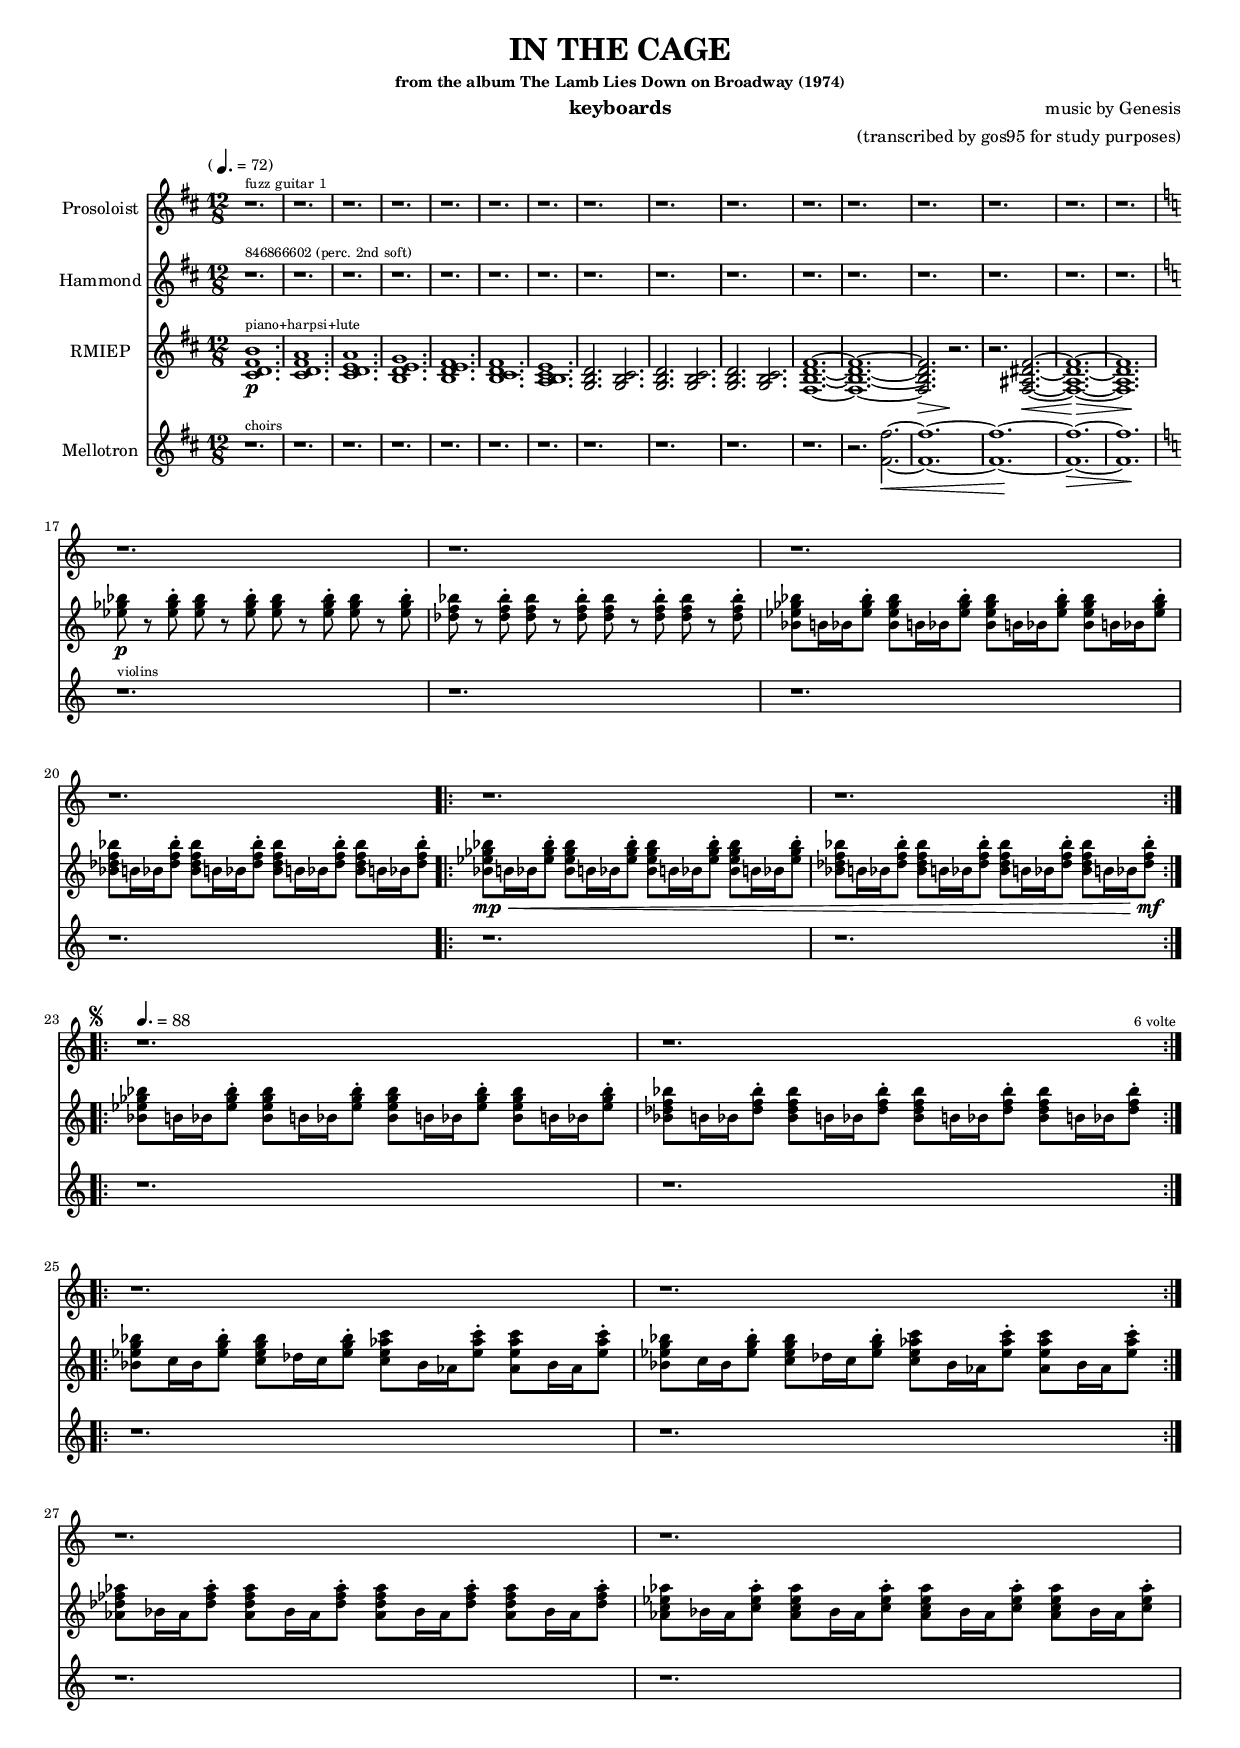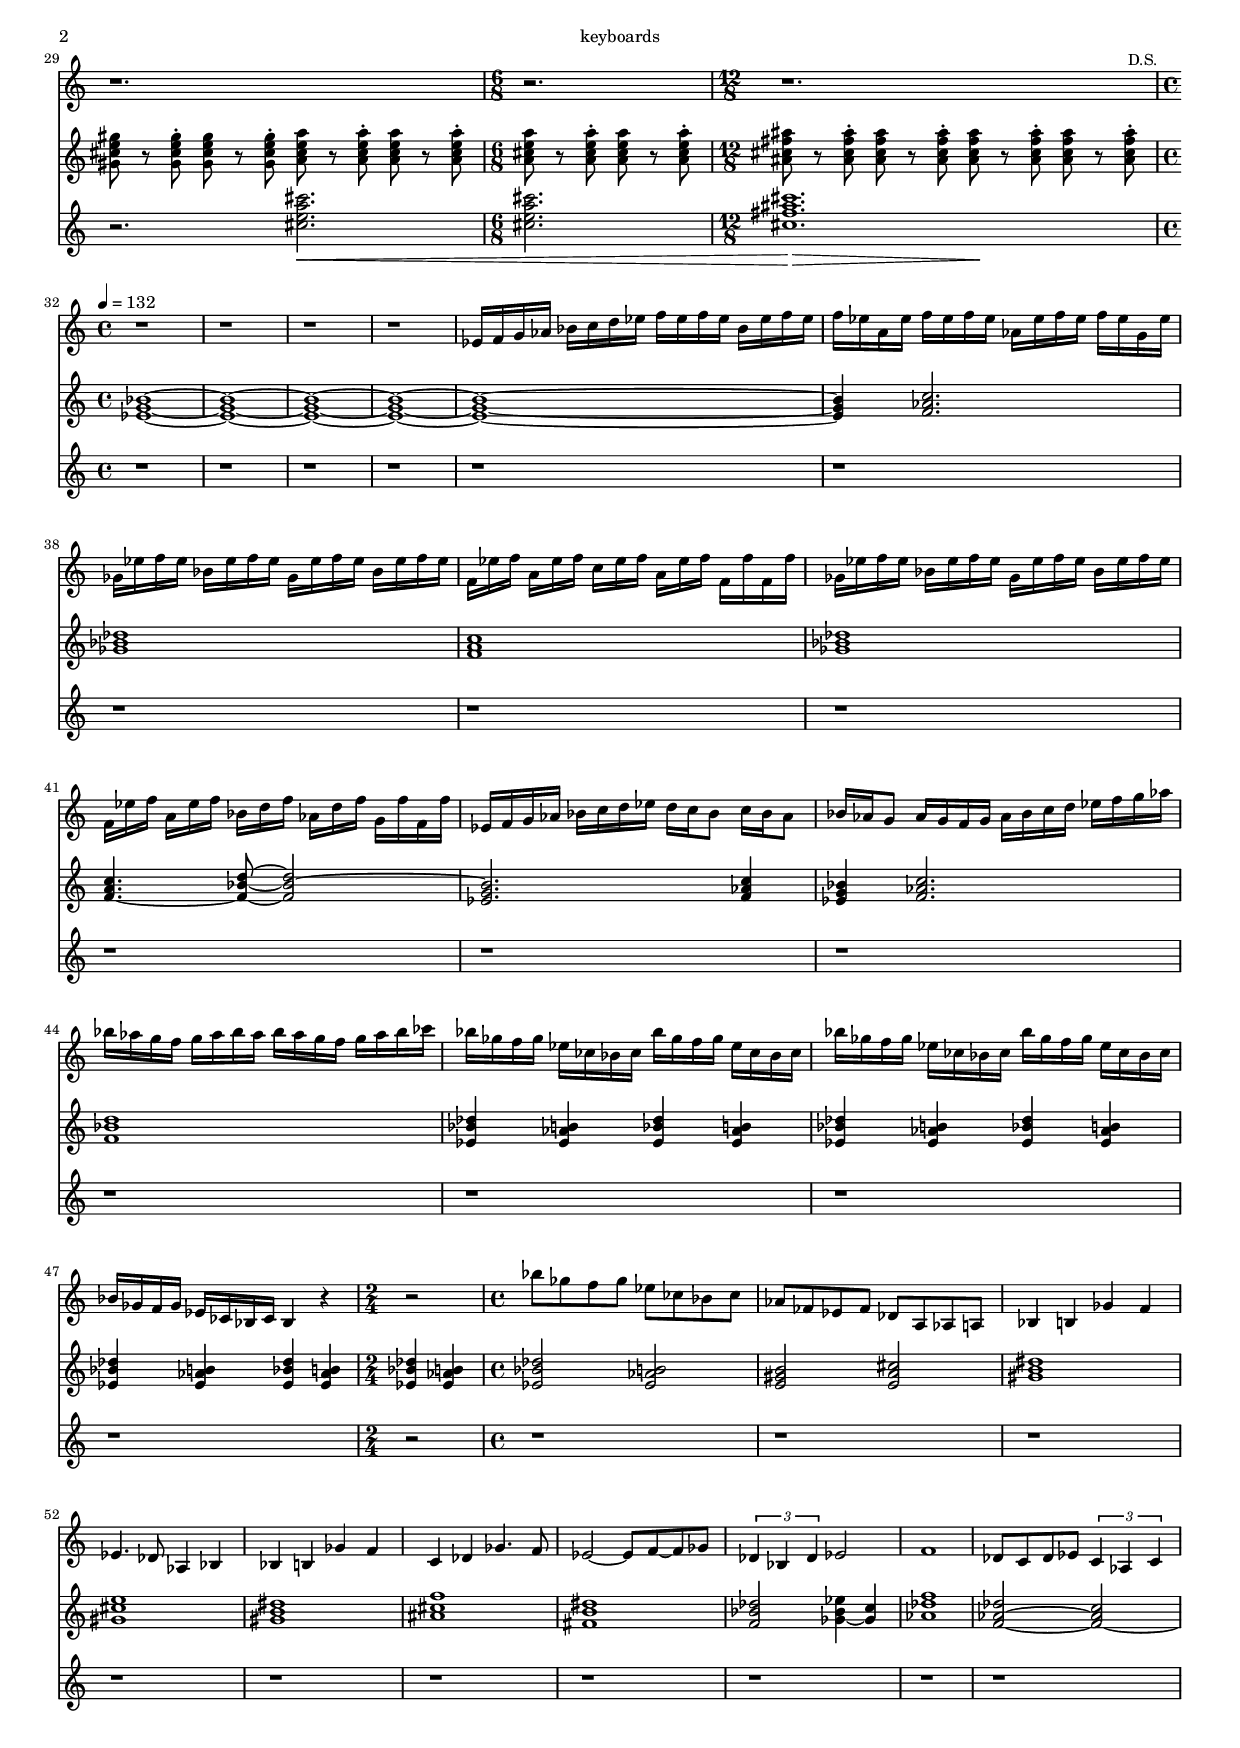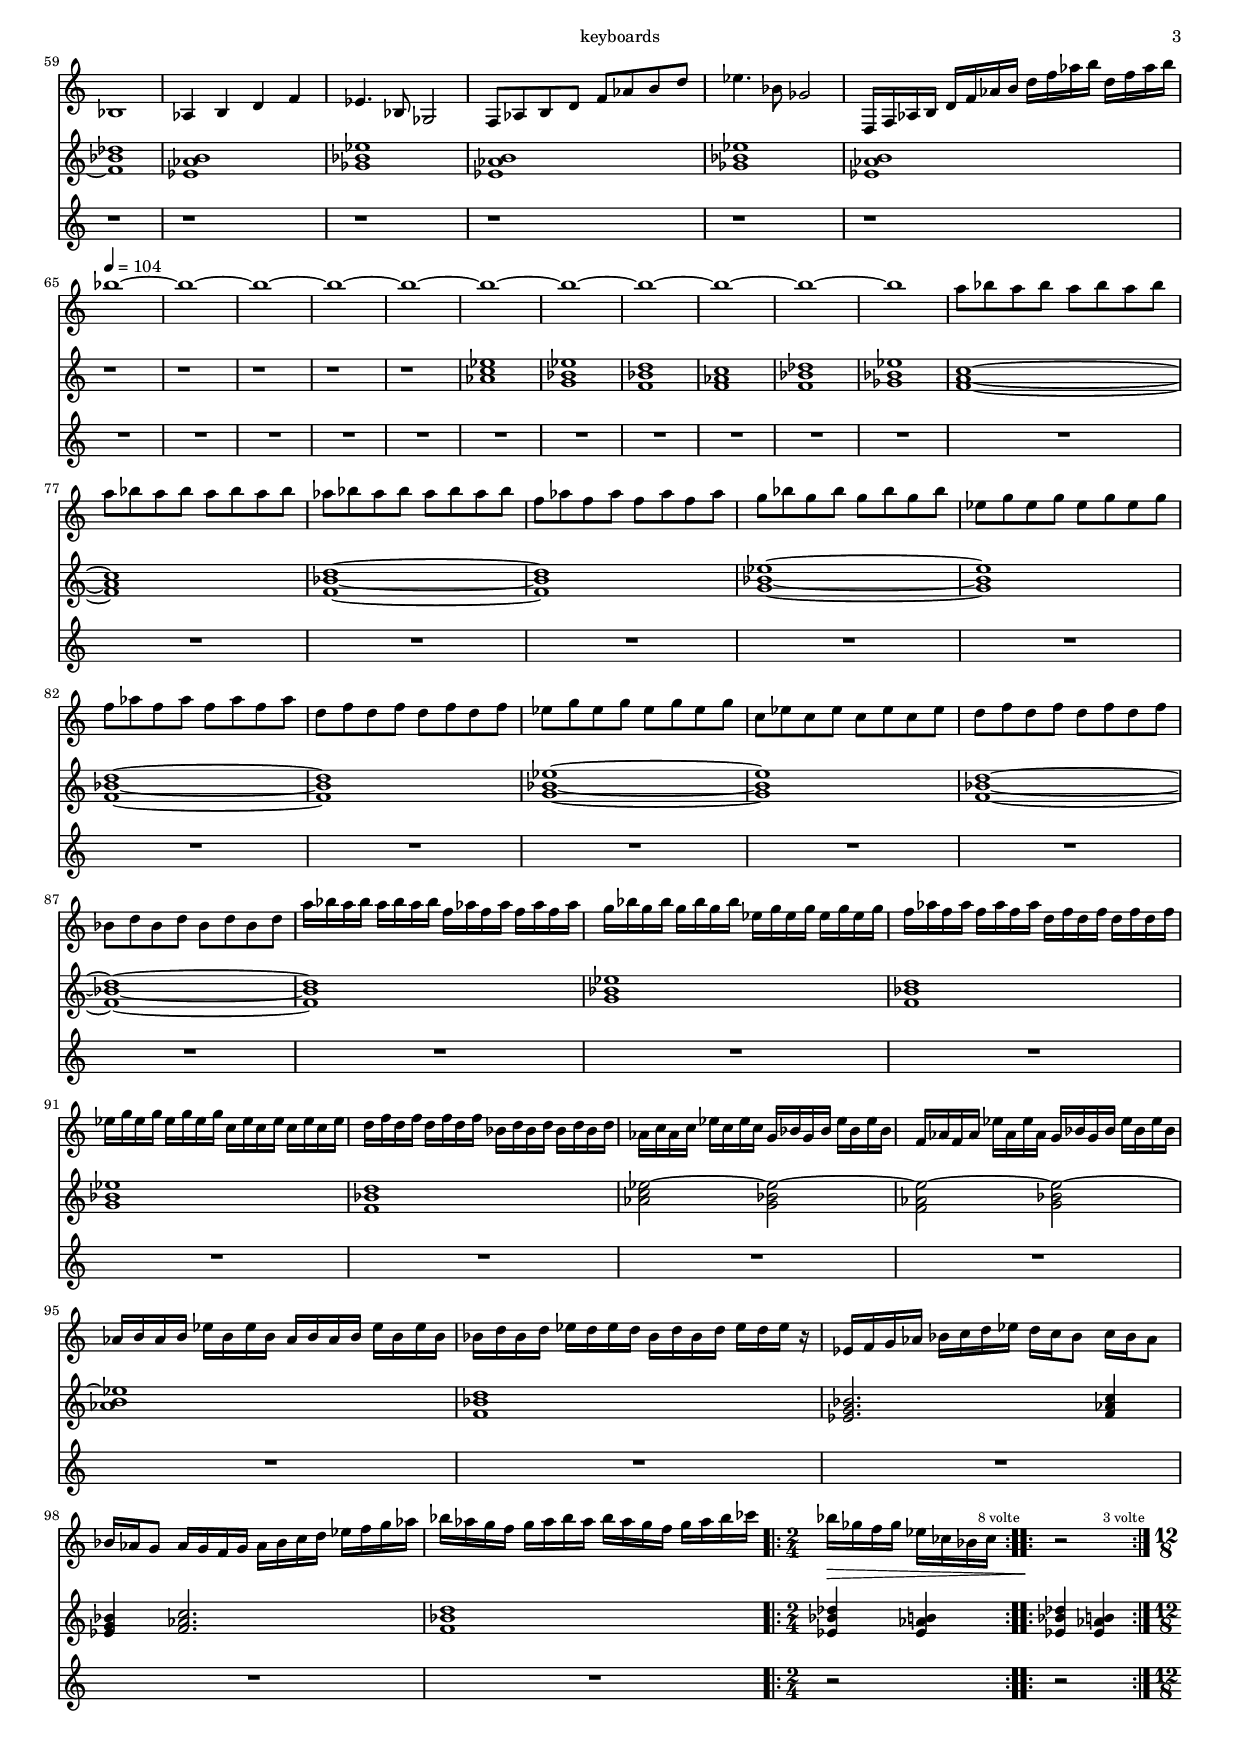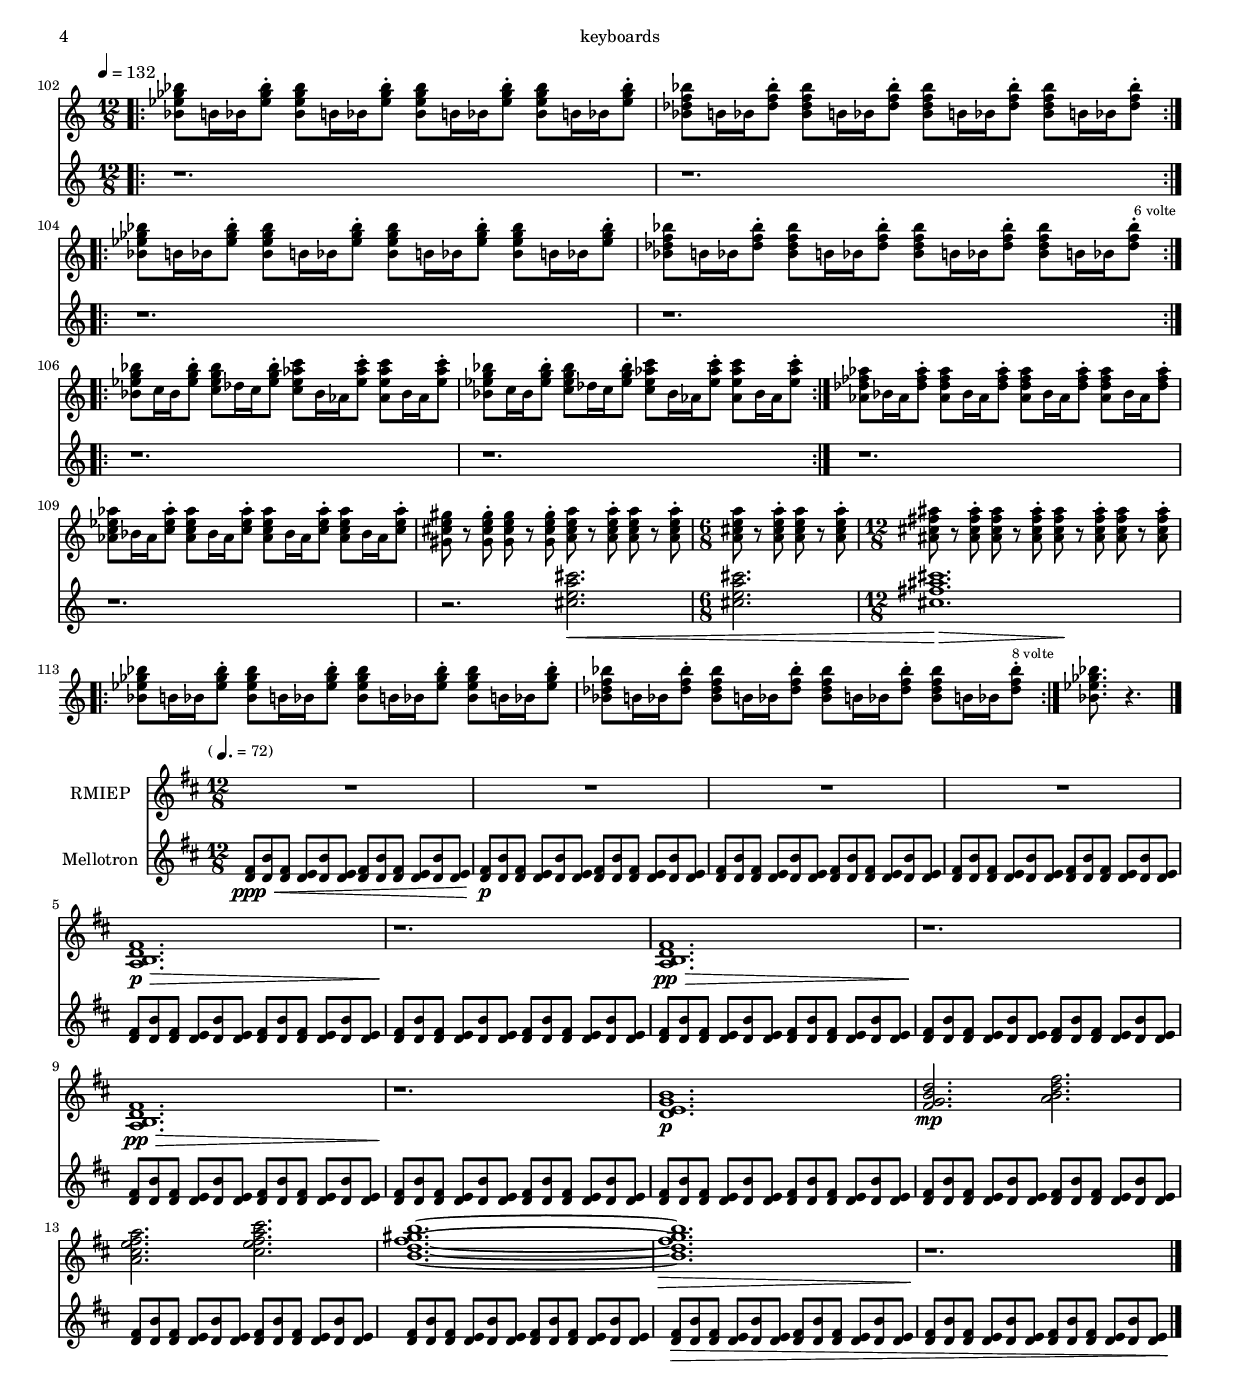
% ===========================================================================================================
% in-the-cage.ly
%  _____ _        ___            _       ___ _    _      ___   __ _____ _         ___                 _    
% |_   _| |_  ___| _ ) __ _ _ _ | |__ __/ __(_)__| |___ / _ \ / _|_   _| |_  ___ / __|___ _ _  ___ __(_)___
%   | | | ' \/ -_) _ \/ _` | ' \| / /(_-<__ \ / _` / -_) (_) |  _| | | | ' \/ -_) (_ / -_) ' \/ -_|_-< (_-<
%   |_| |_||_\___|___/\__,_|_||_|_\_\/__/___/_\__,_\___|\___/|_|   |_| |_||_\___|\___\___|_||_\___/__/_/__/
%                                                                                                          
% Copyright (c) 2018 Alessandro Fraschetti (mail: gos95@gommagomma.net)
%
% Permission is hereby granted, free of charge, to any person obtaining a copy
% of this software and associated documentation files (the "Software"), to deal
% in the Software without restriction, including without limitation the rights
% to use, copy, modify, merge, publish, distribute, sublicense, and/or sell
% copies of the Software, and to permit persons to whom the Software is
% furnished to do so, subject to the following conditions:
% 
% The above copyright notice and this permission notice shall be included in all
% copies or substantial portions of the Software.
% 
% THE SOFTWARE IS PROVIDED "AS IS", WITHOUT WARRANTY OF ANY KIND, EXPRESS OR
% IMPLIED, INCLUDING BUT NOT LIMITED TO THE WARRANTIES OF MERCHANTABILITY,
% FITNESS FOR A PARTICULAR PURPOSE AND NONINFRINGEMENT. IN NO EVENT SHALL THE
% AUTHORS OR COPYRIGHT HOLDERS BE LIABLE FOR ANY CLAIM, DAMAGES OR OTHER
% LIABILITY, WHETHER IN AN ACTION OF CONTRACT, TORT OR OTHERWISE, ARISING FROM,
% OUT OF OR IN CONNECTION WITH THE SOFTWARE OR THE USE OR OTHER DEALINGS IN THE
% SOFTWARE.
% ===========================================================================================================


\version "2.12.3"
#(ly:set-option 'delete-intermediate-files #t)
#(set-global-staff-size 15)


% ===========================================================================================================
% ------------------------------------------  S E C T I O N S  ----------------------------------------------
% ===========================================================================================================

% -----------------------------------------------------------------------------------------------------------
% --  INTRO  ------------------------------------------------------------------------------------------------
% -----------------------------------------------------------------------------------------------------------
rmiIntro = \relative c' {
    <cis d fis b>1. ^\markup { \tiny { "piano+harpsi+lute" } } \p
	<cis d fis a>1.
	<cis d e a>1.
	<b d e g>1.
	<b d e fis>1.
	<b cis d fis>1.
	<a b cis e>1.
	<g b d>2.	<g b cis>2.
	<g b d>2.	<g b cis>2.
	<g b d>2.	<g b cis>2.
	<fis b d fis>1.~
	<fis b d fis>1.~ \override Hairpin.to-barline = ##f
	<fis b d fis>2. \> r2. \!
	r2. <fis ais dis fis>2.~ \<
	<fis ais dis fis>1.~ \>
	<fis ais dis fis>1. \!
	\override Hairpin.to-barline = ##t
}
mellotronIntro = \relative c' {
    r1. ^\markup { \tiny {choirs} } r1. r1. r1. r1. r1. r1. r1. r1. r1. r1. \override Hairpin.to-barline = ##f
	r2. <fis fis'>2.~ \<
	<fis fis'>1.~ <fis fis'>1.~ \! <fis fis'>1.~ \>
	<fis fis'>1. \!
	\override Hairpin.to-barline = ##t
}
% -----------------------------------------------------------------------------------------------------------
% --  PONTE INTRO  ------------------------------------------------------------------------------------------
% -----------------------------------------------------------------------------------------------------------
hammondTemaPonteIntro = \relative c'' {
    <ees ges bes>8\p r8 <ees ges bes>8\staccato
	<ees ges bes>8 r8 <ees ges bes>8\staccato
	<ees ges bes>8 r8 <ees ges bes>8\staccato
	<ees ges bes>8 r8 <ees ges bes>8\staccato

	<des f bes>8 r8 <des f bes>8\staccato
	<des f bes>8 r8 <des f bes>8\staccato
	<des f bes>8 r8 <des f bes>8\staccato
	<des f bes>8 r8 <des f bes>8\staccato
}
hammondTemaACresc = \relative c'' {
    <bes ees ges bes>8 \mp \< b16 bes16 <ees ges bes>8\staccato
	<bes ees ges bes>8 b16 bes16 <ees ges bes>8\staccato
	<bes ees ges bes>8 b16 bes16 <ees ges bes>8\staccato
	<bes ees ges bes>8 b16 bes16 <ees ges bes>8\staccato

	<bes des f bes>8 b16 bes16 <des f bes>8\staccato
	<bes des f bes>8 b16 bes16 <des f bes>8\staccato
	<bes des f bes>8 b16 bes16 <des f bes>8\staccato
	<bes des f bes>8 b16 bes16 <des f bes>8\staccato \mf
}
% -----------------------------------------------------------------------------------------------------------
% --  TEMA  -------------------------------------------------------------------------------------------------
% -----------------------------------------------------------------------------------------------------------
hammondTemaA = \relative c'' {
    <bes ees ges bes>8 b16 bes16 <ees ges bes>8\staccato
	<bes ees ges bes>8 b16 bes16 <ees ges bes>8\staccato
	<bes ees ges bes>8 b16 bes16 <ees ges bes>8\staccato
	<bes ees ges bes>8 b16 bes16 <ees ges bes>8\staccato

	<bes des f bes>8 b16 bes16 <des f bes>8\staccato
	<bes des f bes>8 b16 bes16 <des f bes>8\staccato
	<bes des f bes>8 b16 bes16 <des f bes>8\staccato
	<bes des f bes>8 b16 bes16 <des f bes>8\staccato
}
hammondTemaB = \relative c'' {
    <bes ees g bes>8 c16 bes16 <ees g bes>8\staccato
	<c ees g bes>8 des16 c16 <ees g bes>8\staccato
	<c ees aes c>8 bes16 aes16 <ees' aes c>8\staccato
	<aes, ees' aes c>8 bes16 aes16 <ees' aes c>8\staccato

    <bes ees g bes>8 c16 bes16 <ees g bes>8\staccato
	<c ees g bes>8 des16 c16 <ees g bes>8\staccato
	<c ees aes c>8 bes16 aes16 <ees' aes c>8\staccato
	<aes, ees' aes c>8 bes16 aes16 <ees' aes c>8\staccato
}
hammondTemaC = \relative c'' {
    <aes des fes aes>8 bes16 aes16 <des fes aes>8\staccato
	<aes des fes aes>8 bes16 aes16 <des fes aes>8\staccato
	<aes des fes aes>8 bes16 aes16 <des fes aes>8\staccato
	<aes des fes aes>8 bes16 aes16 <des fes aes>8\staccato

    <aes c ees aes>8 bes16 aes16 <c ees aes>8\staccato
	<aes c ees aes>8 bes16 aes16 <c ees aes>8\staccato
	<aes c ees aes>8 bes16 aes16 <c ees aes>8\staccato
	<aes c ees aes>8 bes16 aes16 <c ees aes>8\staccato
}

hammondTemaD = \relative c'' {
    <gis cis e gis>8 r8 <gis cis e gis>8\staccato
	<gis cis e gis>8 r8 <gis cis e gis>8\staccato

	<a cis e a>8 r8 <a cis e a>8\staccato
	<a cis e a>8 r8 <a cis e a>8\staccato
}
hammondTemaE = \relative c'' {
	<a cis e a>8 r8 <a cis e a>8\staccato
	<a cis e a>8 r8 <a cis e a>8\staccato
}
hammondTemaF = \relative c'' {
    <ais cis fis ais>8 r8 <ais cis fis ais>8\staccato
	<ais cis fis ais>8 r8 <ais cis fis ais>8\staccato
	<ais cis fis ais>8 r8 <ais cis fis ais>8\staccato
	<ais cis fis ais>8 r8 <ais cis fis ais>8\staccato
}
mellotronTemaD = \relative c'' {
    r2. \override Hairpin.to-barline = ##f
    <cis e a cis>2. \<
}
mellotronTemaE = \relative c'' {
	<cis e a cis>2.
}
mellotronTemaF = \relative c'' {
	<< <cis fis ais cis>1. { s4 \> s s s\! } >>
	\override Hairpin.to-barline = ##t
}
% -----------------------------------------------------------------------------------------------------------
% --  SOLO  -------------------------------------------------------------------------------------------------
% -----------------------------------------------------------------------------------------------------------
prosoloistSolo = \relative c' {
    ees16 f g aes				bes c d ees				f ees f ees					bes ees f ees
	f ees a, ees'				f ees f ees				aes, ees' f ees				f ees g, ees'
	ges, ees' f ees				bes ees f ees			ges, ees' f ees				bes ees f ees
	f,[ ees' f]		a,[ ees' f]		c[ ees f]			   a,[ ees' f]				f, f' f, f'
	ges, ees' f ees				bes ees f ees			ges, ees' f ees				bes ees f ees
	f,[ ees' f]		a,[ ees' f]		bes,[ d f]			   aes,[ d f]				g, f' f, f'

	ees, f g aes				bes c d ees				d c bes8					c16 bes aes8
	bes16 aes g8				aes16 g f g				aes bes	c d					ees f g aes
	bes aes g f					g aes bes aes			bes aes g f					g aes bes ces

	bes ges f ges				ees ces bes ces			bes' ges f ges				ees ces bes ces
	bes' ges f ges				ees ces bes ces			bes' ges f ges				ees ces bes ces
	bes ges f ges				ees ces bes ces			bes4						r4

	\time 2/4
	r2
	\time 4/4

	bes''8 ges f ges									ees ces bes ces			
	aes fes ees fes										des a aes a

	bes4 						b 						ges' 						f				
	ees4.       					    des8			aes4 						bes
	bes4 						b 						ges' 						f
	c 							des						ges4.								f8
	ees2~												ees8 f~ 					f ges
	\times 2/3 {des4 bes des}							ees2
	f1
	des8 c						des ees					\times 2/3 {c4 aes c}
	bes1

	aes4						b						d							f
	ees4.								bes8			ges2

	f8 aes						b d						f aes						b d
	ees4.								bes8			ges2

	d,16 f aes b					d f aes b				d f aes b					d, f aes b
}
prosoloistSoloB = \relative c''' {
    bes1~
	bes1~
	bes1~
	bes1~
	bes1~

	bes1~
	bes1~
	bes1~
	bes1~
	bes1~
	bes1

	a8 bes a bes			a bes a bes
	a bes a bes				a bes a bes

	aes bes aes bes			aes bes aes bes
	f aes f aes				f aes f aes

	g bes g bes				g bes g bes
	ees, g ees g			ees g ees g

	f aes f aes				f aes f aes
	d, f d f				d f d f

	ees g ees g				ees g ees g
	c, ees c ees			c ees c ees

	d f d f					d f d f
	bes, d bes d			bes d bes d


	a'16 bes a bes			a bes a bes					f aes f aes				f aes f aes
	g bes g bes				g bes g bes					ees, g ees g			ees g ees g
	f aes f aes				f aes f aes					d, f d f				d f d f
	ees g ees g				ees g ees g					c, ees c ees			c ees c ees
	d f d f					d f d f						bes, d bes d			bes d bes d

	aes c aes c				ees c ees c					g bes g bes				ees bes ees bes
	f aes f aes				ees' aes, ees' aes,			g bes g bes				ees bes ees bes
	
	aes b aes b				ees b ees b					aes b aes b				ees b ees b
	bes d bes d				ees d ees d					bes d bes d				ees d ees r


	ees, f g aes				bes c d ees				d c bes8					c16 bes aes8
	bes16 aes g8				aes16 g f g				aes bes	c d					ees f g aes
	bes aes g f					g aes bes aes			bes aes g f					g aes bes ces

	\time 2/4
	bes \> ges f ges				ees ces bes ces
	r2 \!
}
hammondSolo = \relative c' {
    <ees g bes>1~
	<ees g bes>4 <f aes c>2.
	<ges bes des>1
	<f a c>1
	<ges bes des>1
	<f a c>4.~ <f bes d>8~ <f bes d>2~

	<ees g bes>2.		<f aes c>4
	<ees g bes>4		<f aes c>2.
	<f bes d>1

	<ees bes' des>4		<ees aes b>4	<ees bes' des>4		<ees aes b>4
	<ees bes' des>4		<ees aes b>4	<ees bes' des>4		<ees aes b>4
	<ees bes' des>4		<ees aes b>4	<ees bes' des>4		<ees aes b>4

	\time 2/4
	<ees bes' des>4		<ees aes b>4
	\time 4/4

	<ees bes' des>2		<ees aes b>2
	<e gis b>2			<e a cis>2

	<gis b dis>1
	<gis cis e>1
    <gis b dis>1
	<ais cis f>1
	<fis b dis>1
	<f bes des>2		<ges bes ees>4~  <ges c>4
	<aes des f>1

	<f aes des>2~		<f aes c>2~
    <f bes des>1

	<ees aes b>1
	<ges bes ees>1

	<ees aes b>1
	<ges bes ees>1

	<ees aes b>1
}
hammondSoloB = \relative c'' {
    r1 r1 r1 r1 r1

	<aes c ees>1
	<g bes ees>1
	<f bes d>1

	<f aes c>1
	<f bes des>1
	<ges bes ees>1

	<f a c>1~
	<f a c>1

	<f bes d>1~
	<f bes d>1
	<g bes ees>1~
	<g bes ees>1

	<f bes d>1~
	<f bes d>1
	<g bes ees>1~
	<g bes ees>1

	<f bes d>1~
	<f bes d>1~


	<f bes d>1
	<g bes ees>1
    <f bes d>1
	<g bes ees>1
	<f bes d>1

	<aes c ees>2~			<g bes ees>2~
	<f aes ees'>2~			<g bes ees>2~
	<aes b ees>1
	<f bes d>1

	<ees g bes>2.		<f aes c>4
	<ees g bes>4		<f aes c>2.
	<f bes d>1

	\time 2/4
	\repeat volta 8 {
	    <ees bes' des>4		<ees aes b>4
		\override Score.RehearsalMark #'break-visibility = #begin-of-line-invisible \override Score.RehearsalMark #'self-alignment-X = #RIGHT \mark \markup { \tiny { "8 volte" } }
	}
	\repeat volta 3 {
	    <ees bes' des>4		<ees aes b>4
		\override Score.RehearsalMark #'break-visibility = #begin-of-line-invisible \override Score.RehearsalMark #'self-alignment-X = #RIGHT \mark \markup { \tiny { "3 volte" } }
	}
}
hammondPonte = \relative c' {
    <ees g bes>1~
	<ees g bes>1~
	<ees g bes>1~
	<ees g bes>1~
}
% -----------------------------------------------------------------------------------------------------------
% --  FINE  -------------------------------------------------------------------------------------------------
% -----------------------------------------------------------------------------------------------------------
hammondFine = \relative c'' {
    <bes ees ges bes>8. r4.
}


% ===========================================================================================================
% --------------------------------------------  B U I L D  --------------------------------------------------
% ===========================================================================================================
rmi = {
    \clef violin
	\time 12/8
	\key d \major

	% INTRO
	\rmiIntro

	% PONTE
	% TEMA
	% SOLO
	% TEMA
	% CODA
}
prosoloist = {
    \clef violin
	\time 12/8
	\key d \major

	% INTRO
	r1. ^\markup { \tiny {fuzz guitar 1} } r1. r1. r1. r1. r1. r1. r1. r1. r1. r1. r1. r1. r1.  r1. r1.

	\key c \major
%	\key b \major

	% PONTE
	r1. r1.
	r1. r1.
	\repeat volta 2 {
	    r1. r1.
	}

	% TEMA
	\mark \markup \small { \musicglyph #"scripts.segno" }
	\repeat volta 6 {
	    r1. r1.
	}
	\repeat volta 2 {
	    r1. r1.
	}
	r1. r1.
	r1.
	\time 6/8 r2.
	\time 12/8 r1.
	\mark \markup \small { "D.S." }

    % SOLO
	\time 4/4
	r1 r1 r1 r1
	\prosoloistSolo
	\prosoloistSoloB
	\time 12/8

	% PONTE
	% TEMA
	% CODA
}
hammond = {
    \clef violin
	\time 12/8
	\key d \major

	% INTRO
	r1. ^\markup { \tiny {846866602 (perc. 2nd soft)} } r1. r1. r1. r1. r1. r1. r1. r1. r1. r1. r1. r1. r1.  r1. r1.
	\break

	\key c \major
%	\key b \major

    % PONTE
	\hammondTemaPonteIntro
	\hammondTemaA
	\repeat volta 2 {
	    \hammondTemaACresc
	}
	\break

	% TEMA (1' parte)
	\tempo 4. = 88
	\repeat volta 6 {
	    \hammondTemaA
		\override Score.RehearsalMark #'break-visibility = #begin-of-line-invisible \override Score.RehearsalMark #'self-alignment-X = #RIGHT \mark \markup { \tiny { "6 volte" } }
	}
	\break
	% TEMA (2' parte)
	\repeat volta 2 {
	    \hammondTemaB
	}
	\hammondTemaC
	\hammondTemaD
	\time 6/8 \hammondTemaE
	\time 12/8 \hammondTemaF
	\break

    % SOLO
	\time 4/4
	\tempo 4 = 132
	\hammondPonte
	\hammondSolo
	\tempo 4 = 104
	\hammondSoloB
	\time 12/8
	\pageBreak

	% PONTE
	\tempo 4 = 132
	\repeat volta 2 {
	    \hammondTemaA
	}

	% TEMA (1' parte)
	\repeat volta 6 {
	    \hammondTemaA
		\override Score.RehearsalMark #'break-visibility = #begin-of-line-invisible \override Score.RehearsalMark #'self-alignment-X = #RIGHT \mark \markup { \tiny { "6 volte" } }
	}
	\break
	% TEMA (2' parte)
	\repeat volta 2 {
	    \hammondTemaB
	}
	\hammondTemaC
	\hammondTemaD
	\time 6/8 \hammondTemaE
	\time 12/8 \hammondTemaF
	\break

    % CODA
	\repeat volta 8 {
	    \hammondTemaA
		\override Score.RehearsalMark #'break-visibility = #begin-of-line-invisible \override Score.RehearsalMark #'self-alignment-X = #RIGHT \mark \markup { \tiny { "8 volte" } }
	}
	\hammondFine
	\bar "|."
}
mellotron = {
    \clef violin
	\time 12/8
	\key d \major

	% INTRO
	\mellotronIntro

	\key c \major
%	\key b \major

	% PONTE
	r1. ^\markup { \tiny {violins} } r1.
	r1. r1.
	\repeat volta 2 {
	    r1. r1.
	}

	% TEMA
	\repeat volta 6 {
	    r1. r1.
	}
	\repeat volta 2 {
	    r1. r1.
	}
	r1. r1.
	\mellotronTemaD
	\time 6/8 \mellotronTemaE
	\time 12/8 \mellotronTemaF

    % SOLO
	\time 4/4
	r1 r1 r1 r1
	r1 r1 r1 r1 r1 r1
	r1 r1 r1
	r1 r1 r1
	\time 2/4
	r2
	\time 4/4
	r1 r1
	r1 r1 r1 r1 r1 r1 r1 r1 r1
	r1 r1
	r1 r1
	r1

	R1*35
	r2 r2
	\time 12/8

	% PONTE
	\repeat volta 2 {
	    r1. r1.
	}

	% TEMA
	\repeat volta 6 {
	    r1. r1.
	}
	\repeat volta 2 {
	    r1. r1.
	}
	r1. r1.
	\mellotronTemaD
	\time 6/8 \mellotronTemaE
	\time 12/8 \mellotronTemaF

	% CODA
}

bridge_rmiep = {
    \clef violin
	\time 12/8
	\key d \major

	R1.*4

	\relative c' {
	<a b d fis>1. \p \>
	r1. \!
	<a b d fis>1. \pp \>
	r1. \!
    <a b d fis>1. \pp \>
	r1. \!

	<d e g b>1.	\p
	<fis g b d>2.\mp		<a b d fis>2.
	<a cis e fis a>2.		<cis e fis a cis>2.
	<b d fis gis b>1.~
	<b d fis gis b>1. \>
	r1. \!
	}
	\bar "|."
}
bridge_mellotron = {
    \clef violin
	\time 12/8
	\key d \major

	<d' fis'>8 \ppp \< <d' b'> <d' fis'> <d' e'> <d' b'> <d' e'> <d' fis'>8 <d' b'> <d' fis'> <d' e'> <d' b'> <d' e'>
	<d' fis'>8\! \p <d' b'> <d' fis'> <d' e'> <d' b'> <d' e'> <d' fis'>8 <d' b'> <d' fis'> <d' e'> <d' b'> <d' e'>
	<d' fis'>8 <d' b'> <d' fis'> <d' e'> <d' b'> <d' e'> <d' fis'>8 <d' b'> <d' fis'> <d' e'> <d' b'> <d' e'>
	<d' fis'>8 <d' b'> <d' fis'> <d' e'> <d' b'> <d' e'> <d' fis'>8 <d' b'> <d' fis'> <d' e'> <d' b'> <d' e'>

	<d' fis'>8 <d' b'> <d' fis'> <d' e'> <d' b'> <d' e'> <d' fis'>8 <d' b'> <d' fis'> <d' e'> <d' b'> <d' e'>
	<d' fis'>8 <d' b'> <d' fis'> <d' e'> <d' b'> <d' e'> <d' fis'>8 <d' b'> <d' fis'> <d' e'> <d' b'> <d' e'>
	<d' fis'>8 <d' b'> <d' fis'> <d' e'> <d' b'> <d' e'> <d' fis'>8 <d' b'> <d' fis'> <d' e'> <d' b'> <d' e'>
	<d' fis'>8 <d' b'> <d' fis'> <d' e'> <d' b'> <d' e'> <d' fis'>8 <d' b'> <d' fis'> <d' e'> <d' b'> <d' e'>
	<d' fis'>8 <d' b'> <d' fis'> <d' e'> <d' b'> <d' e'> <d' fis'>8 <d' b'> <d' fis'> <d' e'> <d' b'> <d' e'>
	<d' fis'>8 <d' b'> <d' fis'> <d' e'> <d' b'> <d' e'> <d' fis'>8 <d' b'> <d' fis'> <d' e'> <d' b'> <d' e'>

	<d' fis'>8 <d' b'> <d' fis'> <d' e'> <d' b'> <d' e'> <d' fis'>8 <d' b'> <d' fis'> <d' e'> <d' b'> <d' e'>
	<d' fis'>8 <d' b'> <d' fis'> <d' e'> <d' b'> <d' e'> <d' fis'>8 <d' b'> <d' fis'> <d' e'> <d' b'> <d' e'>
	<d' fis'>8 <d' b'> <d' fis'> <d' e'> <d' b'> <d' e'> <d' fis'>8 <d' b'> <d' fis'> <d' e'> <d' b'> <d' e'>
	<d' fis'>8 <d' b'> <d' fis'> <d' e'> <d' b'> <d' e'> <d' fis'>8 <d' b'> <d' fis'> <d' e'> <d' b'> <d' e'>
	<d' fis'>8 \> <d' b'> <d' fis'> <d' e'> <d' b'> <d' e'> <d' fis'>8 <d' b'> <d' fis'> <d' e'> <d' b'> <d' e'>
	<d' fis'>8 <d' b'> <d' fis'> <d' e'> <d' b'> <d' e'> <d' fis'>8 <d' b'> <d' fis'> <d' e'> <d' b'> <d' e'> \!
}
% ===========================================================================================================
% ---------------------------------------------  B O O K  ---------------------------------------------------
% ===========================================================================================================
\book {

    \header {
        title       = \markup {\larger "IN THE CAGE"}
        subtitle    = ""
        subsubtitle = "from the album The Lamb Lies Down on Broadway (1974)"
        instrument  = "keyboards"
        composer    = "music by Genesis"
        arranger    = "(transcribed by gos95 for study purposes)"
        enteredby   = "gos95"
        piece       = \markup { \bold "                             " \smaller { (\note #"4."#1 = 72) } }
%		copyright   = "Copyright (c) 2018 Alessandro Fraschetti (mail: gos95@gommagomma.net)"
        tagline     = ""
    }

    \score {
    <<
        \new Staff = "Prosoloist" \with { midiInstrument = #"lead 2 (sawtooth)" fontSize = #0 \override StaffSymbol #'staff-space = #(magstep -1) }
        <<
            \set Staff.instrumentName = \markup { "Prosoloist" }
            \prosoloist
        >>
		\new Staff = "Hammond" \with { midiInstrument = #"drawbar organ" }
	    <<
		    \set Staff.instrumentName = "Hammond"
	        \hammond
        >>
		\new Staff = "RMIEP" \with { midiInstrument = #"drawbar organ" }
	    <<
		    \set Staff.instrumentName = "RMIEP"
	        \rmi
        >>
		\new Staff = "Mellotron" \with { midiInstrument = #"string ensemble 1" }
	    <<
		    \set Staff.instrumentName = "Mellotron"
	        \mellotron
        >>
    >>
    \layout { \context { \override VerticalAlignment #'forced-distance = #8 } }
    \midi { \tempo 4. = 72 }
    }

    \score {
    <<
		\new Staff = "RMIEP" \with { midiInstrument = #"drawbar organ" }
	    <<
		    \set Staff.instrumentName = "RMIEP"
	        \bridge_rmiep
        >>
		\new Staff = "Mellotron" \with { midiInstrument = #"flute" }
	    <<
		    \set Staff.instrumentName = "Mellotron"
	        \bridge_mellotron
        >>
    >>
    \layout { \context { \override VerticalAlignment #'forced-distance = #8 } }
    \midi { \tempo 4. = 76 }
    }
}
% ===========================================================================================================
